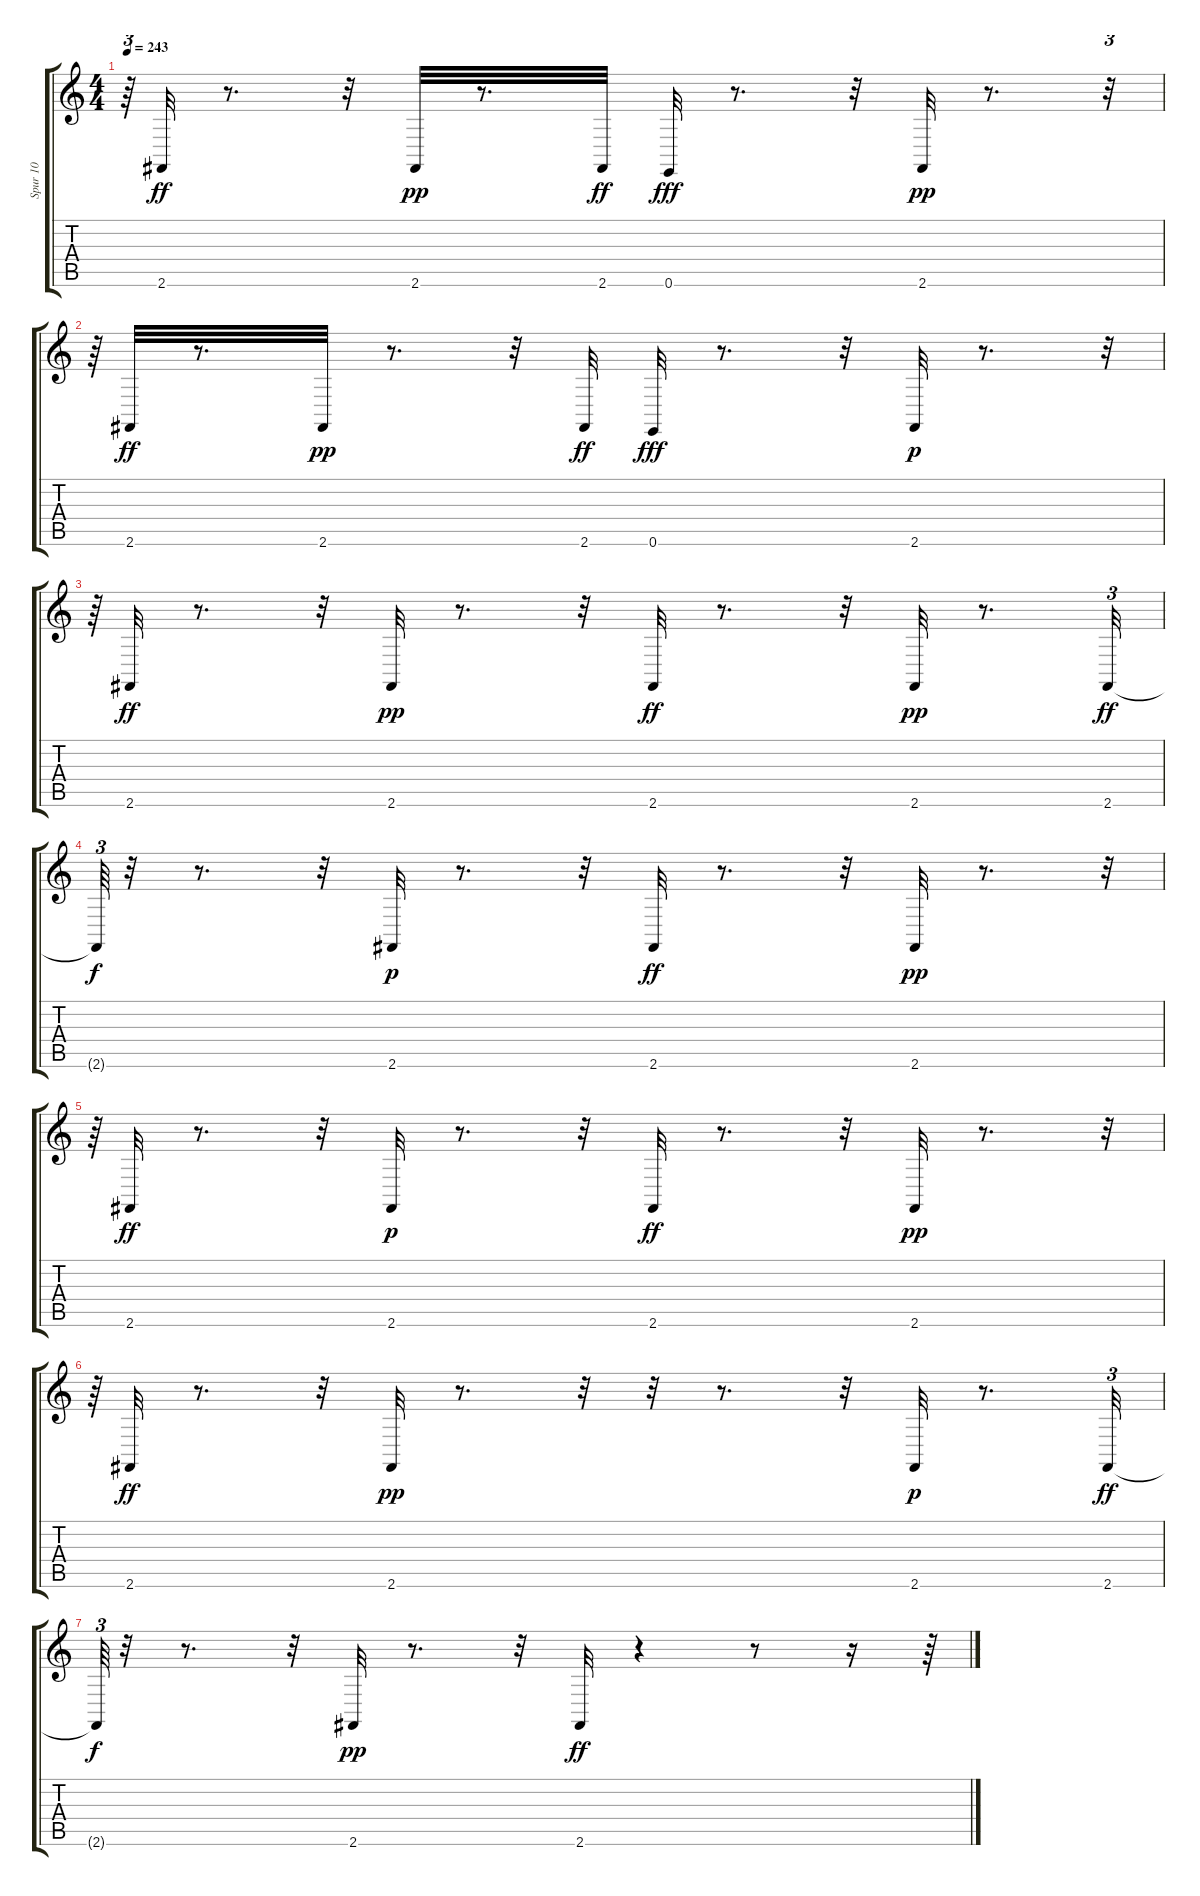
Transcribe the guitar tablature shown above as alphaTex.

\track ("Spur 10" "Spur 10") {instrument acousticgrandpiano}
\staff {score tabs}
\tuning (E4 B3 G3 D3 A2 E2) {hide}
\ts (4 4)
\tempo 243
\clef g2
\ks c
r.64{tu (3 2) dy p} 2.6.32{dy ff} r.8{d} r.32 2.6.32{dy pp} r.8{d} 2.6.32{dy ff} 0.6.32{dy fff} r.8{d} r.32 2.6.32{dy pp} r.8{d} r.32{tu (3 2)} |
r.64{tu (3 2)} 2.6.32{dy ff} r.8{d} 2.6.32{dy pp} r.8{d} r.32 2.6.32{dy ff} 0.6.32{dy fff} r.8{d} r.32 2.6.32{dy p} r.8{d} r.32{tu (3 2)} |
r.64{tu (3 2)} 2.6.32{dy ff} r.8{d} r.32 2.6.32{dy pp} r.8{d} r.32 2.6.32{dy ff} r.8{d} r.32 2.6.32{dy pp} r.8{d} 2.6.32{tu (3 2) dy ff} |
2.6{t}.64{tu (3 2) dy f} r.32 r.8{d} r.32 2.6.32{dy p} r.8{d} r.32 2.6.32{dy ff} r.8{d} r.32 2.6.32{dy pp} r.8{d} r.32{tu (3 2)} |
r.64{tu (3 2)} 2.6.32{dy ff} r.8{d} r.32 2.6.32{dy p} r.8{d} r.32 2.6.32{dy ff} r.8{d} r.32 2.6.32{dy pp} r.8{d} r.32{tu (3 2)} |
r.64{tu (3 2)} 2.6.32{dy ff} r.8{d} r.32 2.6.32{dy pp} r.8{d} r.32 r.32 r.8{d} r.32 2.6.32{dy p} r.8{d} 2.6.32{tu (3 2) dy ff} |
2.6{t}.64{tu (3 2) dy f} r.32 r.8{d} r.32 2.6.32{dy pp} r.8{d} r.32 2.6.32{dy ff} r.4 r.8 r.16 r.64
